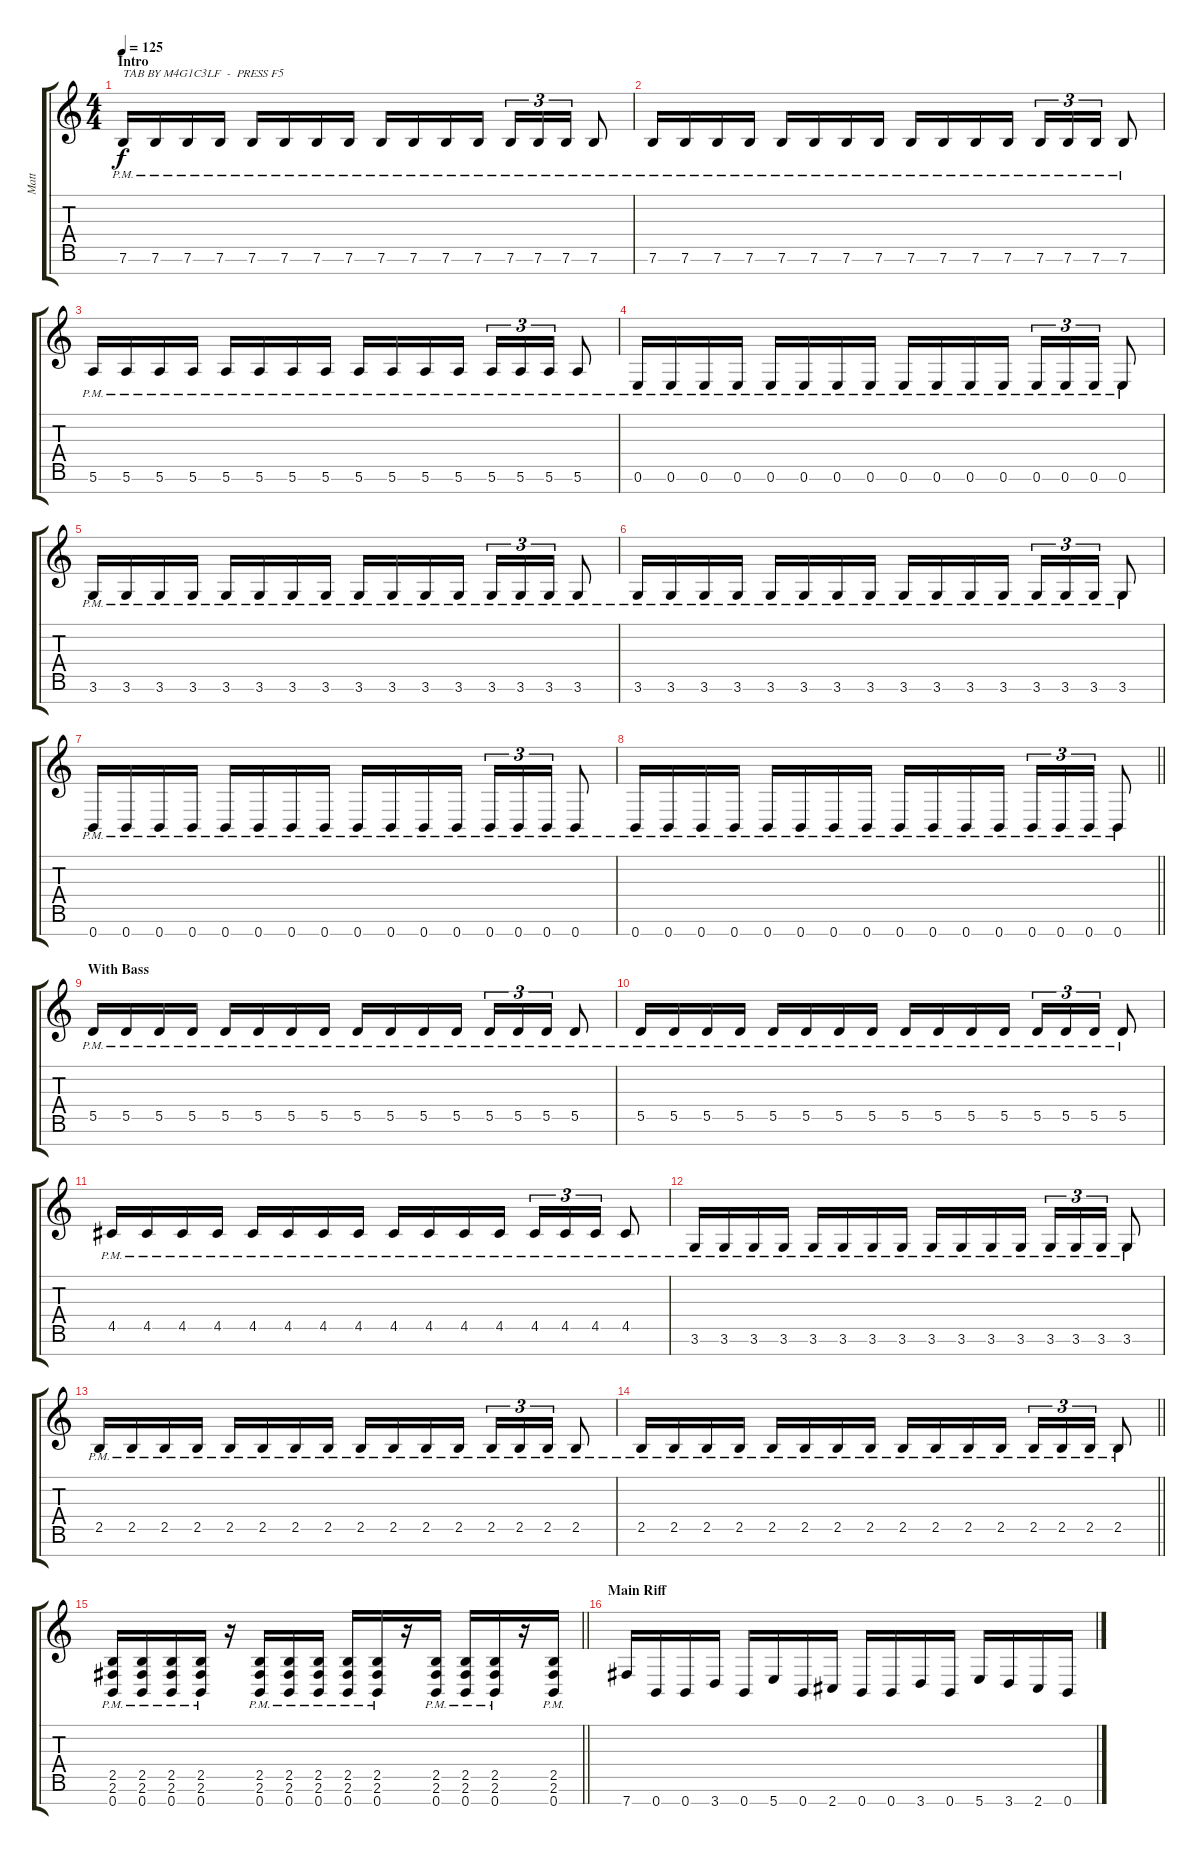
\track ("Matt" "Matt") {instrument distortionguitar}
\staff {score tabs}
\tuning (E4 B3 G3 D3 A2 E2 B1) {hide}
\ts (4 4)
\section ("" "Intro")
\tempo 125
\clef g2
\ks c
7.6{pm}.16{txt "TAB BY M4G1C3LF  -  PRESS F5" dy f instrument distortionguitar} 7.6{pm}.16 7.6{pm}.16 7.6{pm}.16 7.6{pm}.16 7.6{pm}.16 7.6{pm}.16 7.6{pm}.16 7.6{pm}.16 7.6{pm}.16 7.6{pm}.16 7.6{pm}.16 7.6{pm}.16{tu (3 2)} 7.6{pm}.16{tu (3 2)} 7.6{pm}.16{tu (3 2)} 7.6{pm}.8 |
7.6{pm}.16 7.6{pm}.16 7.6{pm}.16 7.6{pm}.16 7.6{pm}.16 7.6{pm}.16 7.6{pm}.16 7.6{pm}.16 7.6{pm}.16 7.6{pm}.16 7.6{pm}.16 7.6{pm}.16 7.6{pm}.16{tu (3 2)} 7.6{pm}.16{tu (3 2)} 7.6{pm}.16{tu (3 2)} 7.6{pm}.8 |
5.6{pm}.16 5.6{pm}.16 5.6{pm}.16 5.6{pm}.16 5.6{pm}.16 5.6{pm}.16 5.6{pm}.16 5.6{pm}.16 5.6{pm}.16 5.6{pm}.16 5.6{pm}.16 5.6{pm}.16 5.6{pm}.16{tu (3 2)} 5.6{pm}.16{tu (3 2)} 5.6{pm}.16{tu (3 2)} 5.6{pm}.8 |
0.6{pm}.16 0.6{pm}.16 0.6{pm}.16 0.6{pm}.16 0.6{pm}.16 0.6{pm}.16 0.6{pm}.16 0.6{pm}.16 0.6{pm}.16 0.6{pm}.16 0.6{pm}.16 0.6{pm}.16 0.6{pm}.16{tu (3 2)} 0.6{pm}.16{tu (3 2)} 0.6{pm}.16{tu (3 2)} 0.6{pm}.8 |
3.6{pm}.16 3.6{pm}.16 3.6{pm}.16 3.6{pm}.16 3.6{pm}.16 3.6{pm}.16 3.6{pm}.16 3.6{pm}.16 3.6{pm}.16 3.6{pm}.16 3.6{pm}.16 3.6{pm}.16 3.6{pm}.16{tu (3 2)} 3.6{pm}.16{tu (3 2)} 3.6{pm}.16{tu (3 2)} 3.6{pm}.8 |
3.6{pm}.16 3.6{pm}.16 3.6{pm}.16 3.6{pm}.16 3.6{pm}.16 3.6{pm}.16 3.6{pm}.16 3.6{pm}.16 3.6{pm}.16 3.6{pm}.16 3.6{pm}.16 3.6{pm}.16 3.6{pm}.16{tu (3 2)} 3.6{pm}.16{tu (3 2)} 3.6{pm}.16{tu (3 2)} 3.6{pm}.8 |
0.7{pm}.16 0.7{pm}.16 0.7{pm}.16 0.7{pm}.16 0.7{pm}.16 0.7{pm}.16 0.7{pm}.16 0.7{pm}.16 0.7{pm}.16 0.7{pm}.16 0.7{pm}.16 0.7{pm}.16 0.7{pm}.16{tu (3 2)} 0.7{pm}.16{tu (3 2)} 0.7{pm}.16{tu (3 2)} 0.7{pm}.8 |
\barLineRight lightlight
0.7{pm}.16 0.7{pm}.16 0.7{pm}.16 0.7{pm}.16 0.7{pm}.16 0.7{pm}.16 0.7{pm}.16 0.7{pm}.16 0.7{pm}.16 0.7{pm}.16 0.7{pm}.16 0.7{pm}.16 0.7{pm}.16{tu (3 2)} 0.7{pm}.16{tu (3 2)} 0.7{pm}.16{tu (3 2)} 0.7{pm}.8 |
\section ("" "With Bass")
5.5{pm}.16 5.5{pm}.16 5.5{pm}.16 5.5{pm}.16 5.5{pm}.16 5.5{pm}.16 5.5{pm}.16 5.5{pm}.16 5.5{pm}.16 5.5{pm}.16 5.5{pm}.16 5.5{pm}.16 5.5{pm}.16{tu (3 2)} 5.5{pm}.16{tu (3 2)} 5.5{pm}.16{tu (3 2)} 5.5{pm}.8 |
5.5{pm}.16 5.5{pm}.16 5.5{pm}.16 5.5{pm}.16 5.5{pm}.16 5.5{pm}.16 5.5{pm}.16 5.5{pm}.16 5.5{pm}.16 5.5{pm}.16 5.5{pm}.16 5.5{pm}.16 5.5{pm}.16{tu (3 2)} 5.5{pm}.16{tu (3 2)} 5.5{pm}.16{tu (3 2)} 5.5{pm}.8 |
4.5{pm}.16 4.5{pm}.16 4.5{pm}.16 4.5{pm}.16 4.5{pm}.16 4.5{pm}.16 4.5{pm}.16 4.5{pm}.16 4.5{pm}.16 4.5{pm}.16 4.5{pm}.16 4.5{pm}.16 4.5{pm}.16{tu (3 2)} 4.5{pm}.16{tu (3 2)} 4.5{pm}.16{tu (3 2)} 4.5{pm}.8 |
3.6{pm}.16 3.6{pm}.16 3.6{pm}.16 3.6{pm}.16 3.6{pm}.16 3.6{pm}.16 3.6{pm}.16 3.6{pm}.16 3.6{pm}.16 3.6{pm}.16 3.6{pm}.16 3.6{pm}.16 3.6{pm}.16{tu (3 2)} 3.6{pm}.16{tu (3 2)} 3.6{pm}.16{tu (3 2)} 3.6{pm}.8 |
2.5{pm}.16 2.5{pm}.16 2.5{pm}.16 2.5{pm}.16 2.5{pm}.16 2.5{pm}.16 2.5{pm}.16 2.5{pm}.16 2.5{pm}.16 2.5{pm}.16 2.5{pm}.16 2.5{pm}.16 2.5{pm}.16{tu (3 2)} 2.5{pm}.16{tu (3 2)} 2.5{pm}.16{tu (3 2)} 2.5{pm}.8 |
\barLineRight lightlight
2.5{pm}.16 2.5{pm}.16 2.5{pm}.16 2.5{pm}.16 2.5{pm}.16 2.5{pm}.16 2.5{pm}.16 2.5{pm}.16 2.5{pm}.16 2.5{pm}.16 2.5{pm}.16 2.5{pm}.16 2.5{pm}.16{tu (3 2)} 2.5{pm}.16{tu (3 2)} 2.5{pm}.16{tu (3 2)} 2.5{pm}.8 |
\section ("" "")
\barLineRight lightlight
(2.5 2.6 0.7{pm}).16 (2.5 2.6 0.7{pm}).16 (2.5 2.6 0.7{pm}).16 (2.5 2.6 0.7{pm}).16 r.16 (2.5 2.6 0.7{pm}).16 (2.5 2.6 0.7{pm}).16 (2.5 2.6 0.7{pm}).16 (2.5 2.6 0.7{pm}).16 (2.5 2.6 0.7{pm}).16 r.16 (2.5 2.6 0.7{pm}).16 (2.5 2.6 0.7{pm}).16 (2.5 2.6 0.7{pm}).16 r.16 (2.5 2.6 0.7{pm}).16 |
\section ("" "Main Riff")
7.7.16 0.7.16 0.7.16 3.7.16 0.7.16 5.7.16 0.7.16 2.7.16 0.7.16 0.7.16 3.7.16 0.7.16 5.7.16 3.7.16 2.7.16 0.7.16
